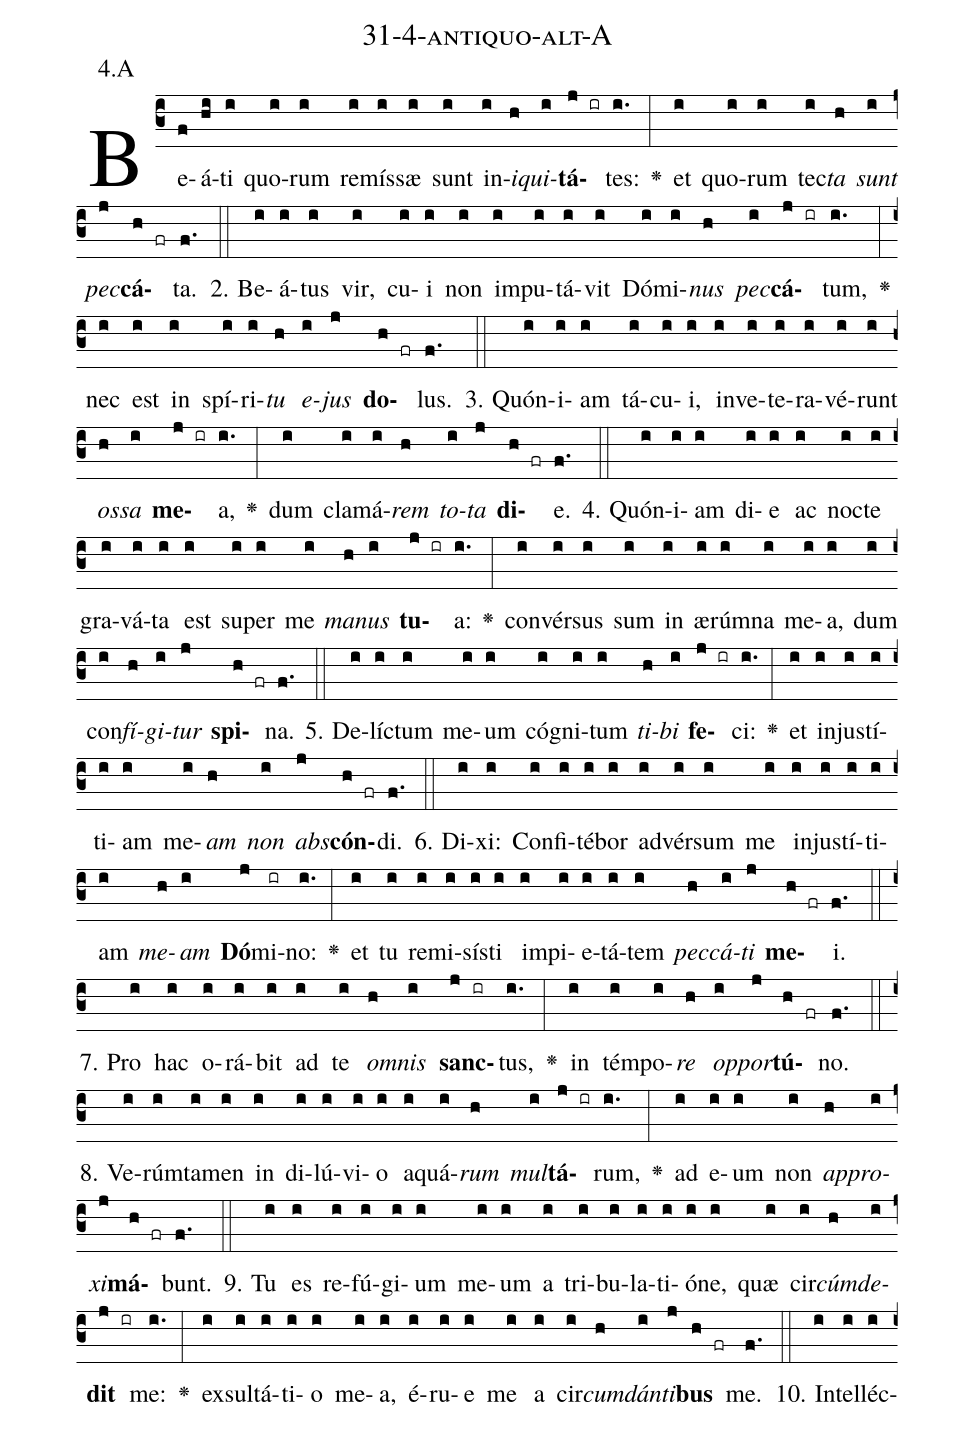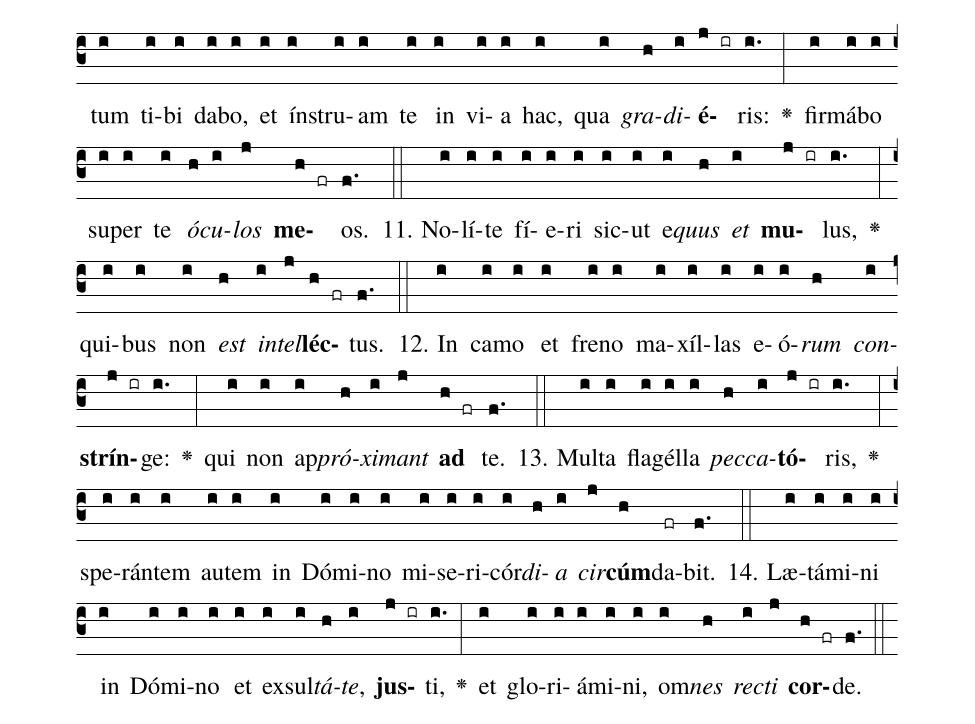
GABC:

name: 31-4-antiquo-alt-A;
annotation: 4.A;
%%
(c3)Be(f)á(hi)ti(i) quo(i)rum(i) re(i)mís(i)sæ(i) sunt(i) in(i)<i>i</i>(h)<i>qui</i>(i)<b>tá</b>(j ir)tes:(i.) <v>\greheightstar</v>(:) et(i) quo(i)rum(i) tec(i)<i>ta</i>(h) <i>sunt</i>(i) <i>pec</i>(j)<b>cá</b>(h fr)ta.(f.) (::)
2. Be(i)á(i)tus(i) vir,(i) cu(i)i(i) non(i) im(i)pu(i)tá(i)vit(i) Dó(i)mi(i)<i>nus</i>(h) <i>pec</i>(i)<b>cá</b>(j ir)tum,(i.) <v>\greheightstar</v>(:) nec(i) est(i) in(i) spí(i)ri(i)<i>tu</i>(h) <i>e</i>(i)<i>jus</i>(j) <b>do</b>(h fr)lus.(f.) (::)
3. Quón(i)i(i)am(i) tá(i)cu(i)i,(i) in(i)ve(i)te(i)ra(i)vé(i)runt(i) <i>os</i>(h)<i>sa</i>(i) <b>me</b>(j ir)a,(i.) <v>\greheightstar</v>(:) dum(i) cla(i)má(i)<i>rem</i>(h) <i>to</i>(i)<i>ta</i>(j) <b>di</b>(h fr)e.(f.) (::)
4. Quón(i)i(i)am(i) di(i)e(i) ac(i) noc(i)te(i) gra(i)vá(i)ta(i) est(i) su(i)per(i) me(i) <i>ma</i>(h)<i>nus</i>(i) <b>tu</b>(j ir)a:(i.) <v>\greheightstar</v>(:) con(i)vér(i)sus(i) sum(i) in(i) æ(i)rúm(i)na(i) me(i)a,(i) dum(i) con(i)<i>fí</i>(h)<i>gi</i>(i)<i>tur</i>(j) <b>spi</b>(h fr)na.(f.) (::)
5. De(i)líc(i)tum(i) me(i)um(i) có(i)gni(i)tum(i) <i>ti</i>(h)<i>bi</i>(i) <b>fe</b>(j ir)ci:(i.) <v>\greheightstar</v>(:) et(i) in(i)jus(i)tí(i)ti(i)am(i) me(i)<i>am</i>(h) <i>non</i>(i) <i>abs</i>(j)<b>cón</b>(h fr)di.(f.) (::)
6. Di(i)xi:(i) Con(i)fi(i)té(i)bor(i) ad(i)vér(i)sum(i) me(i) in(i)jus(i)tí(i)ti(i)am(i) <i>me</i>(h)<i>am</i>(i) <b>Dó</b>(j)mi(ir)no:(i.) <v>\greheightstar</v>(:) et(i) tu(i) re(i)mi(i)sís(i)ti(i) im(i)pi(i)e(i)tá(i)tem(i) <i>pec</i>(h)<i>cá</i>(i)<i>ti</i>(j) <b>me</b>(h fr)i.(f.) (::)
7. Pro(i) hac(i) o(i)rá(i)bit(i) ad(i) te(i) <i>om</i>(h)<i>nis</i>(i) <b>sanc</b>(j ir)tus,(i.) <v>\greheightstar</v>(:) in(i) tém(i)po(i)<i>re</i>(h) <i>op</i>(i)<i>por</i>(j)<b>tú</b>(h fr)no.(f.) (::)
8. Ve(i)rúm(i)ta(i)men(i) in(i) di(i)lú(i)vi(i)o(i) a(i)quá(i)<i>rum</i>(h) <i>mul</i>(i)<b>tá</b>(j ir)rum,(i.) <v>\greheightstar</v>(:) ad(i) e(i)um(i) non(i) <i>ap</i>(h)<i>pro</i>(i)<i>xi</i>(j)<b>má</b>(h fr)bunt.(f.) (::)
9. Tu(i) es(i) re(i)fú(i)gi(i)um(i) me(i)um(i) a(i) tri(i)bu(i)la(i)ti(i)ó(i)ne,(i) quæ(i) cir(i)<i>cúm</i>(h)<i>de</i>(i)<b>dit</b>(j ir) me:(i.) <v>\greheightstar</v>(:) ex(i)sul(i)tá(i)ti(i)o(i) me(i)a,(i) é(i)ru(i)e(i) me(i) a(i) cir(i)<i>cum</i>(h)<i>dán</i>(i)<i>ti</i>(j)<b>bus</b>(h fr) me.(f.) (::)
10. In(i)tel(i)léc(i)tum(i) ti(i)bi(i) da(i)bo,(i) et(i) ín(i)stru(i)am(i) te(i) in(i) vi(i)a(i) hac,(i) qua(i) <i>gra</i>(h)<i>di</i>(i)<b>é</b>(j ir)ris:(i.) <v>\greheightstar</v>(:) fir(i)má(i)bo(i) su(i)per(i) te(i) <i>ó</i>(h)<i>cu</i>(i)<i>los</i>(j) <b>me</b>(h fr)os.(f.) (::)
11. No(i)lí(i)te(i) fí(i)e(i)ri(i) sic(i)ut(i) e(i)<i>quus</i>(h) <i>et</i>(i) <b>mu</b>(j ir)lus,(i.) <v>\greheightstar</v>(:) qui(i)bus(i) non(i) <i>est</i>(h) <i>in</i>(i)<i>tel</i>(j)<b>léc</b>(h fr)tus.(f.) (::)
12. In(i) ca(i)mo(i) et(i) fre(i)no(i) ma(i)xíl(i)las(i) e(i)ó(i)<i>rum</i>(h) <i>con</i>(i)<b>strín</b>(j ir)ge:(i.) <v>\greheightstar</v>(:) qui(i) non(i) ap(i)<i>pró</i>(h)<i>xi</i>(i)<i>mant</i>(j) <b>ad</b>(h fr) te.(f.) (::)
13. Mul(i)ta(i) fla(i)gél(i)la(i) <i>pec</i>(h)<i>ca</i>(i)<b>tó</b>(j ir)ris,(i.) <v>\greheightstar</v>(:) spe(i)rán(i)tem(i) au(i)tem(i) in(i) Dó(i)mi(i)no(i) mi(i)se(i)ri(i)cór(i)<i>di</i>(h)<i>a</i>(i) <i>cir</i>(j)<b>cúm</b>(h)da(fr)bit.(f.) (::)
14. Læ(i)tá(i)mi(i)ni(i) in(i) Dó(i)mi(i)no(i) et(i) ex(i)sul(i)<i>tá</i>(h)<i>te</i>,(i) <b>jus</b>(j ir)ti,(i.) <v>\greheightstar</v>(:) et(i) glo(i)ri(i)á(i)mi(i)ni,(i) om(i)<i>nes</i>(h) <i>rec</i>(i)<i>ti</i>(j) <b>cor</b>(h fr)de.(f.) (::)
